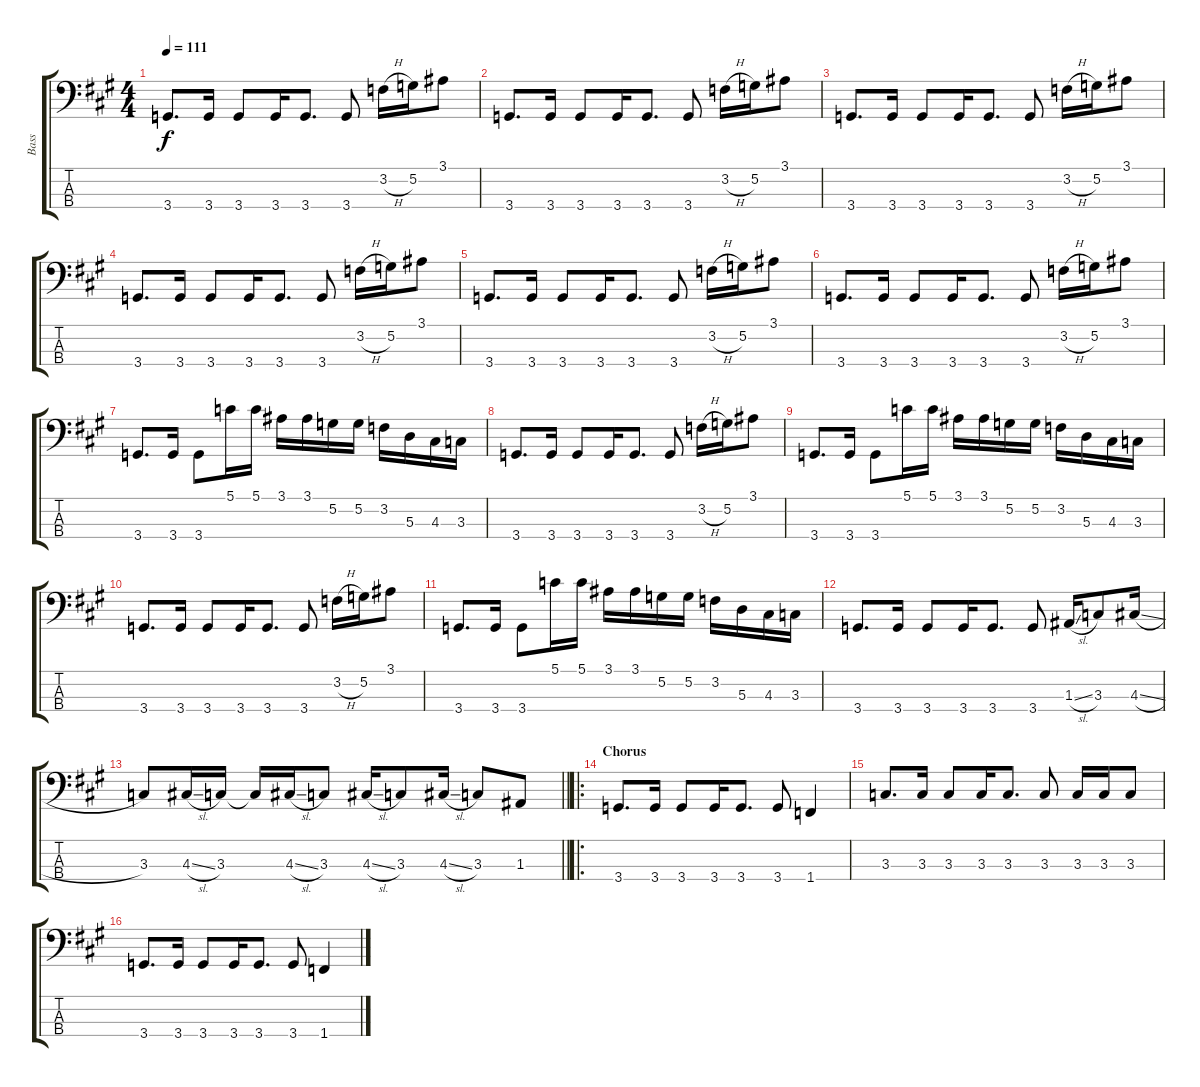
\track ("Bass" "Bass") {instrument electricbasspick}
\staff {score tabs}
\tuning (G2 D2 A1 E1) {hide}
\ts (4 4)
\tempo 111
\clef f4
\ks a
3.4.8{d dy f} 3.4.16 3.4.8 3.4.16 3.4.8{d} 3.4.8 3.2{h}.16 5.2.16 3.1.8 |
3.4.8{d} 3.4.16 3.4.8 3.4.16 3.4.8{d} 3.4.8 3.2{h}.16 5.2.16 3.1.8 |
3.4.8{d} 3.4.16 3.4.8 3.4.16 3.4.8{d} 3.4.8 3.2{h}.16 5.2.16 3.1.8 |
3.4.8{d} 3.4.16 3.4.8 3.4.16 3.4.8{d} 3.4.8 3.2{h}.16 5.2.16 3.1.8 |
3.4.8{d} 3.4.16 3.4.8 3.4.16 3.4.8{d} 3.4.8 3.2{h}.16 5.2.16 3.1.8 |
3.4.8{d} 3.4.16 3.4.8 3.4.16 3.4.8{d} 3.4.8 3.2{h}.16 5.2.16 3.1.8 |
3.4.8{d} 3.4.16 3.4.8 5.1.16 5.1.16 3.1.16 3.1.16 5.2.16 5.2.16 3.2.16 5.3.16 4.3.16 3.3.16 |
3.4.8{d} 3.4.16 3.4.8 3.4.16 3.4.8{d} 3.4.8 3.2{h}.16 5.2.16 3.1.8 |
3.4.8{d} 3.4.16 3.4.8 5.1.16 5.1.16 3.1.16 3.1.16 5.2.16 5.2.16 3.2.16 5.3.16 4.3.16 3.3.16 |
3.4.8{d} 3.4.16 3.4.8 3.4.16 3.4.8{d} 3.4.8 3.2{h}.16 5.2.16 3.1.8 |
3.4.8{d} 3.4.16 3.4.8 5.1.16 5.1.16 3.1.16 3.1.16 5.2.16 5.2.16 3.2.16 5.3.16 4.3.16 3.3.16 |
3.4.8{d} 3.4.16 3.4.8 3.4.16 3.4.8{d} 3.4.8 1.3{sl}.16 3.3.8 4.3{sl}.16 |
\barLineRight lightlight
3.3.8 4.3{sl}.16 3.3.16 3.3{t}.16 4.3{sl}.16 3.3.8 4.3{sl}.16 3.3.8 4.3{sl}.16 3.3.8 1.3.8 |
\ro
\section ("" "Chorus")
3.4.8{d} 3.4.16 3.4.8 3.4.16 3.4.8{d} 3.4.8 1.4.4 |
3.3.8{d} 3.3.16 3.3.8 3.3.16 3.3.8{d} 3.3.8 3.3.16 3.3.16 3.3.8 |
3.4.8{d} 3.4.16 3.4.8 3.4.16 3.4.8{d} 3.4.8 1.4.4
